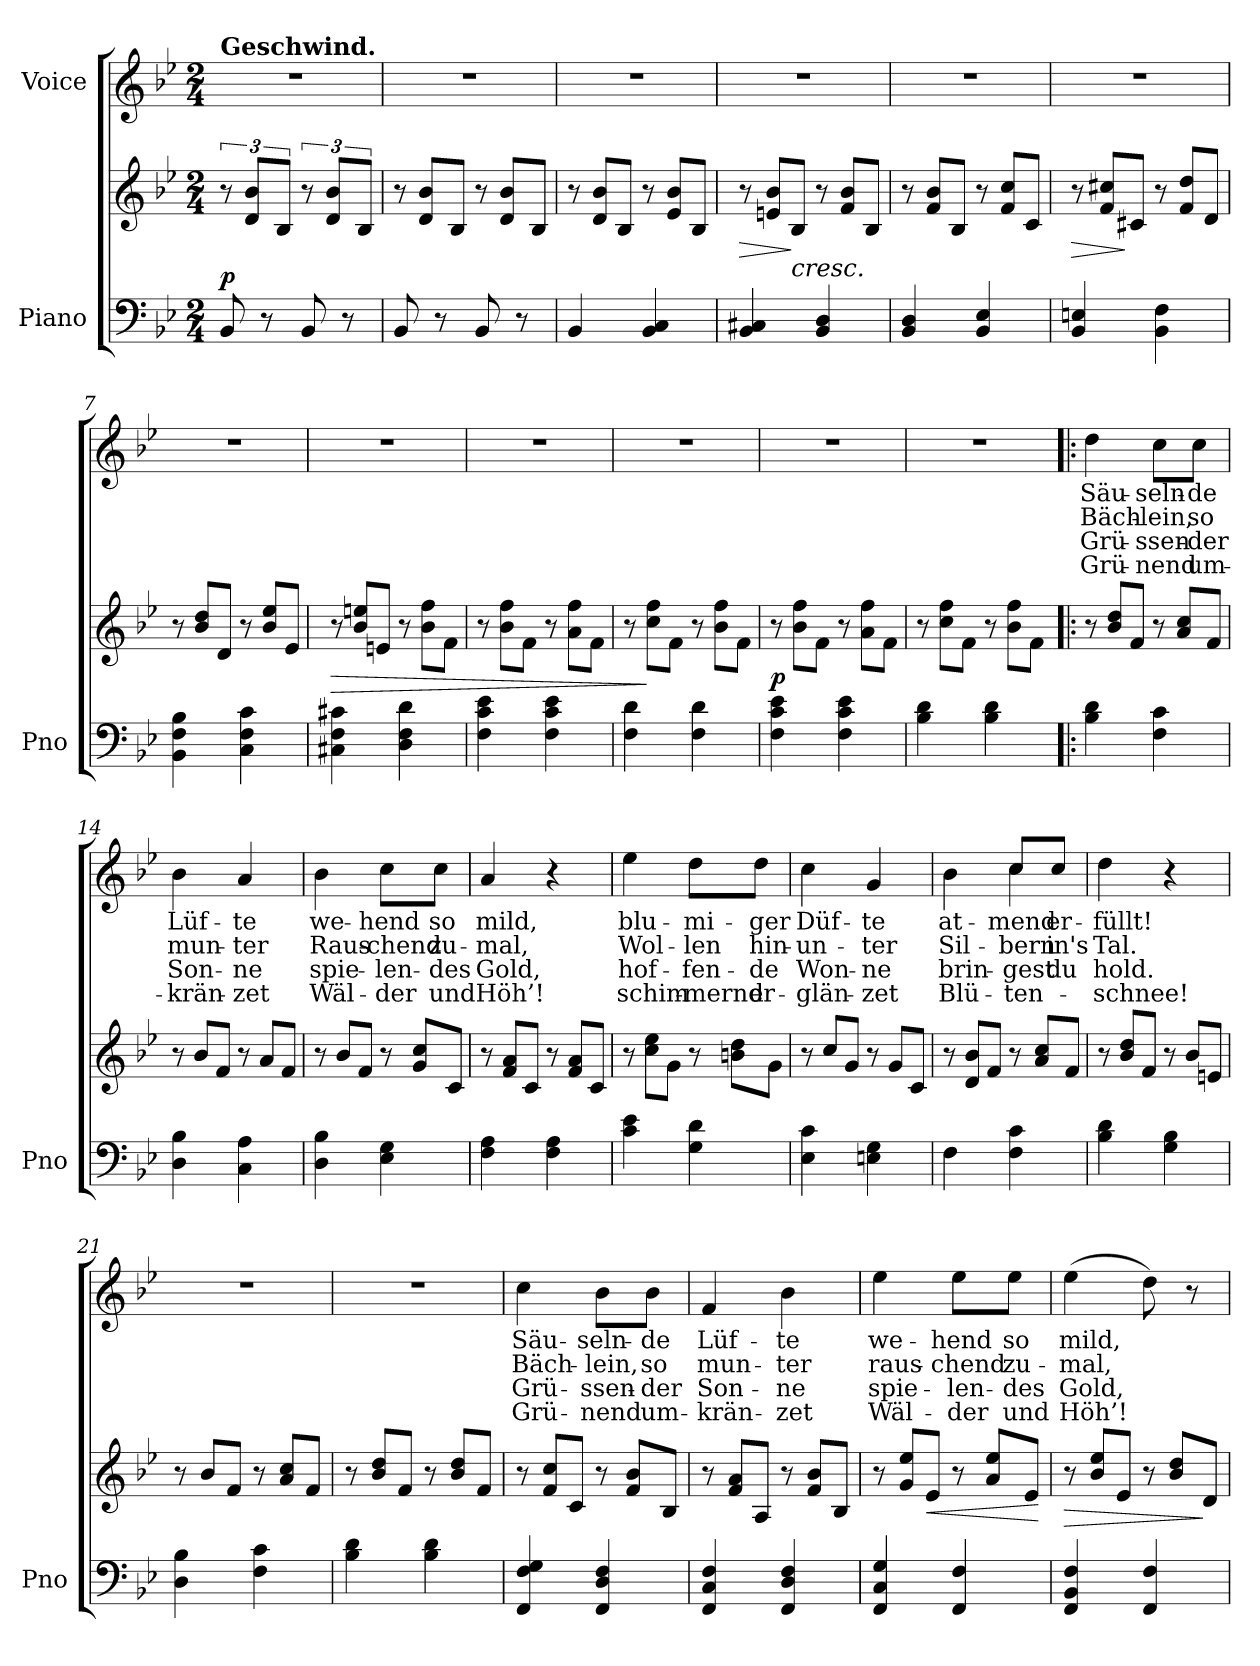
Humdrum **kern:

**kern	**kern	**dynam	**kern	**text	**text	**text	**text
*part2	*part2	*part2	*part1	*part1	*part1	*part1	*part1
*staff3	*staff2	*staff2/3	*staff1	*staff1	*staff1	*staff1	*staff1
*I"Piano	*	*	*I"Voice	*	*	*	*
*I'Pno	*	*	*	*	*	*	*
*clefF4	*clefG2	*	*clefG2	*	*	*	*
*k[b-e-]	*k[b-e-]	*	*k[b-e-]	*	*	*	*
*M2/4	*M2/4	*	*M2/4	*	*	*	*
=1	=1	=1	=1	=1	=1	=1	=1
!	!	!	!LO:TX:a:B:t=Geschwind.	!	!	!	!
!	!	!LO:DY:a=2	!	!	!	!	!
8BB-/	12r	p	2r	.	.	.	.
.	12d/ 12b-/L	.	.	.	.	.	.
8r	.	.	.	.	.	.	.
.	12B-/J	.	.	.	.	.	.
8BB-/	12r	.	.	.	.	.	.
.	12d/ 12b-/L	.	.	.	.	.	.
8r	.	.	.	.	.	.	.
.	12B-/J	.	.	.	.	.	.
=2	=2	=2	=2	=2	=2	=2	=2
*	*Xtuplet	*	*	*	*	*	*
8BB-/	12r	.	2r	.	.	.	.
.	12d/ 12b-/L	.	.	.	.	.	.
8r	.	.	.	.	.	.	.
.	12B-/J	.	.	.	.	.	.
8BB-/	12r	.	.	.	.	.	.
.	12d/ 12b-/L	.	.	.	.	.	.
8r	.	.	.	.	.	.	.
.	12B-/J	.	.	.	.	.	.
=3	=3	=3	=3	=3	=3	=3	=3
4BB-/	12r	.	2r	.	.	.	.
.	12d/ 12b-/L	.	.	.	.	.	.
.	12B-/J	.	.	.	.	.	.
4BB-/ 4C/	12r	.	.	.	.	.	.
.	12e-/ 12b-/L	.	.	.	.	.	.
.	12B-/J	.	.	.	.	.	.
=4	=4	=4	=4	=4	=4	=4	=4
!	!	!LO:HP:b	!	!	!	!	!
4BB-/ 4C#X/	12r	>	2r	.	.	.	.
.	12en/ 12b-/L	.	.	.	.	.	.
!	!LO:TX:b:i:t=cresc.	!	!	!	!	!	!
.	12B-/J	]	.	.	.	.	.
4BB-/ 4D/	12r	.	.	.	.	.	.
.	12f/ 12b-/L	.	.	.	.	.	.
.	12B-/J	.	.	.	.	.	.
=5	=5	=5	=5	=5	=5	=5	=5
4BB-/ 4D/	12r	.	2r	.	.	.	.
.	12f/ 12b-/L	.	.	.	.	.	.
.	12B-/J	.	.	.	.	.	.
4BB-/ 4E-/	12r	.	.	.	.	.	.
.	12f/ 12cc/L	.	.	.	.	.	.
.	12c/J	.	.	.	.	.	.
=6	=6	=6	=6	=6	=6	=6	=6
!	!	!LO:HP:b	!	!	!	!	!
4BB-/ 4En/	12r	>	2r	.	.	.	.
.	12f/ 12cc#X/L	.	.	.	.	.	.
.	12c#X/J	]	.	.	.	.	.
4BB-\ 4F\	12r	.	.	.	.	.	.
.	12f/ 12dd/L	.	.	.	.	.	.
.	12d/J	.	.	.	.	.	.
=7	=7	=7	=7	=7	=7	=7	=7
4BB-\ 4F\ 4B-\	12r	.	2r	.	.	.	.
.	12b-/ 12dd/L	.	.	.	.	.	.
.	12d/J	.	.	.	.	.	.
4C\ 4F\ 4c\	12r	.	.	.	.	.	.
.	12b-/ 12ee-/L	.	.	.	.	.	.
.	12e-/J	.	.	.	.	.	.
=8	=8	=8	=8	=8	=8	=8	=8
!	!	!LO:HP:b	!	!	!	!	!
4C#X\ 4F\ 4c#X\	12r	>	2r	.	.	.	.
.	12b-/ 12een/L	.	.	.	.	.	.
.	12en/J	.	.	.	.	.	.
4D\ 4F\ 4d\	12r	.	.	.	.	.	.
.	12b-\ 12ff\L	.	.	.	.	.	.
.	12f\J	.	.	.	.	.	.
=9	=9	=9	=9	=9	=9	=9	=9
4F\ 4c\ 4e-\	12r	.	2r	.	.	.	.
.	12b-\ 12ff\L	.	.	.	.	.	.
.	12f\J	.	.	.	.	.	.
4F\ 4c\ 4e-\	12r	.	.	.	.	.	.
.	12a\ 12ff\L	.	.	.	.	.	.
.	12f\J	.	.	.	.	.	.
=10	=10	=10	=10	=10	=10	=10	=10
4F\ 4d\	12r	.	2r	.	.	.	.
.	12cc\ 12ff\L	]	.	.	.	.	.
.	12f\J	.	.	.	.	.	.
4F\ 4d\	12r	.	.	.	.	.	.
.	12b-\ 12ff\L	.	.	.	.	.	.
.	12f\J	.	.	.	.	.	.
=11	=11	=11	=11	=11	=11	=11	=11
!	!	!LO:DY:b	!	!	!	!	!
4F\ 4c\ 4e-\	12r	p	2r	.	.	.	.
.	12b-\ 12ff\L	.	.	.	.	.	.
.	12f\J	.	.	.	.	.	.
4F\ 4c\ 4e-\	12r	.	.	.	.	.	.
.	12a\ 12ff\L	.	.	.	.	.	.
.	12f\J	.	.	.	.	.	.
=12	=12	=12	=12	=12	=12	=12	=12
4B-\ 4d\	12r	.	2r	.	.	.	.
.	12cc\ 12ff\L	.	.	.	.	.	.
.	12f\J	.	.	.	.	.	.
4B-\ 4d\	12r	.	.	.	.	.	.
.	12b-\ 12ff\L	.	.	.	.	.	.
.	12f\J	.	.	.	.	.	.
=13!|:	=13!|:	=13!|:	=13!|:	=13!|:	=13!|:	=13!|:	=13!|:
4B-\ 4d\	12r	.	4dd\	Säu-	Bäch-	Grü-	Grü-
.	12b-/ 12dd/L	.	.	.	.	.	.
.	12f/J	.	.	.	.	.	.
4F\ 4c\	12r	.	8cc\L	-seln-	-lein,	-ssen-	-nend
.	12a/ 12cc/L	.	.	.	.	.	.
.	.	.	8cc\J	-de	so	-der	um-
.	12f/J	.	.	.	.	.	.
=14	=14	=14	=14	=14	=14	=14	=14
4D\ 4B-\	12r	.	4b-\	Lüf-	mun-	Son-	-krän-
.	12b-/L	.	.	.	.	.	.
.	12f/J	.	.	.	.	.	.
4C\ 4A\	12r	.	4a/	-te	-ter	-ne	-zet
.	12a/L	.	.	.	.	.	.
.	12f/J	.	.	.	.	.	.
=15	=15	=15	=15	=15	=15	=15	=15
4D\ 4B-\	12r	.	4b-\	we-	Raus-	spie-	Wäl-
.	12b-/L	.	.	.	.	.	.
.	12f/J	.	.	.	.	.	.
4E-\ 4G\	12r	.	8cc\L	-hend	-chend	-len-	-der
.	12g/ 12cc/L	.	.	.	.	.	.
.	.	.	8cc\J	so	zu-	-des	und
.	12c/J	.	.	.	.	.	.
=16	=16	=16	=16	=16	=16	=16	=16
4F\ 4A\	12r	.	4a/	mild,	-mal,	Gold,	Höh’!
.	12f/ 12a/L	.	.	.	.	.	.
.	12c/J	.	.	.	.	.	.
4F\ 4A\	12r	.	4r	.	.	.	.
.	12f/ 12a/L	.	.	.	.	.	.
.	12c/J	.	.	.	.	.	.
=17	=17	=17	=17	=17	=17	=17	=17
4c\ 4e-\	12r	.	4ee-\	blu-	Wol-	hof-	schim-
.	12cc\ 12ee-\L	.	.	.	.	.	.
.	12g\J	.	.	.	.	.	.
4G\ 4d\	12r	.	8dd\L	-mi-	-len	-fen-	-mernd
.	12bn\ 12dd\L	.	.	.	.	.	.
.	.	.	8dd\J	-ger	hin-	-de	er-
.	12g\J	.	.	.	.	.	.
=18	=18	=18	=18	=18	=18	=18	=18
4E-\ 4c\	12r	.	4cc\	Düf-	-un-	Won-	-glän-
.	12cc/L	.	.	.	.	.	.
.	12g/J	.	.	.	.	.	.
4En\ 4G\	12r	.	4g/	-te	-ter	-ne	-zet
.	12g/L	.	.	.	.	.	.
.	12c/J	.	.	.	.	.	.
=19	=19	=19	=19	=19	=19	=19	=19
*	*	*	*^	*	*	*	*
4F\	12r	.	4b-\	4ryy	at-	Sil-	brin-	Blü-
.	12d/ 12b-/L	.	.	.	.	.	.	.
.	12f/J	.	.	.	.	.	.	.
4F\ 4c\	12r	.	8cc/L	4cc\	-mend	-bern	-gest	-ten-
.	12a/ 12cc/L	.	.	.	.	.	.	.
.	.	.	8cc/J	.	er-	in's	du	.
.	12f/J	.	.	.	.	.	.	.
*	*	*	*v	*v	*	*	*	*
=20	=20	=20	=20	=20	=20	=20	=20
4B-\ 4d\	12r	.	4dd\	-füllt!	Tal.	hold.	schnee!
.	12b-/ 12dd/L	.	.	.	.	.	.
.	12f/J	.	.	.	.	.	.
4G\ 4B-\	12r	.	4r	.	.	.	.
.	12b-/L	.	.	.	.	.	.
.	12en/J	.	.	.	.	.	.
=21	=21	=21	=21	=21	=21	=21	=21
4D\ 4B-\	12r	.	2r	.	.	.	.
.	12b-/L	.	.	.	.	.	.
.	12f/J	.	.	.	.	.	.
4F\ 4c\	12r	.	.	.	.	.	.
.	12a/ 12cc/L	.	.	.	.	.	.
.	12f/J	.	.	.	.	.	.
=22	=22	=22	=22	=22	=22	=22	=22
4B-\ 4d\	12r	.	2r	.	.	.	.
.	12b-/ 12dd/L	.	.	.	.	.	.
.	12f/J	.	.	.	.	.	.
4B-\ 4d\	12r	.	.	.	.	.	.
.	12b-/ 12dd/L	.	.	.	.	.	.
.	12f/J	.	.	.	.	.	.
=23	=23	=23	=23	=23	=23	=23	=23
4FF/ 4F/ 4G/	12r	.	4cc\	Säu-	Bäch-	Grü-	Grü-
.	12f/ 12cc/L	.	.	.	.	.	.
.	12c/J	.	.	.	.	.	.
4FF/ 4D/ 4F/	12r	.	8b-\L	-seln-	-lein,	-ssen-	-nend
.	12f/ 12b-/L	.	.	.	.	.	.
.	.	.	8b-\J	-de	so	-der	um-
.	12B-/J	.	.	.	.	.	.
=24	=24	=24	=24	=24	=24	=24	=24
4FF/ 4C/ 4F/	12r	.	4f/	Lüf-	mun-	Son-	-krän-
.	12f/ 12a/L	.	.	.	.	.	.
.	12A/J	.	.	.	.	.	.
4FF/ 4D/ 4F/	12r	.	4b-\	-te	-ter	-ne	-zet
.	12f/ 12b-/L	.	.	.	.	.	.
.	12B-/J	.	.	.	.	.	.
=25	=25	=25	=25	=25	=25	=25	=25
4FF/ 4C/ 4G/	12r	.	4ee-\	we-	raus-	spie-	Wäl-
.	12g/ 12ee-/L	.	.	.	.	.	.
!	!	!LO:HP:b	!	!	!	!	!
.	12e-/J	<	.	.	.	.	.
4FF/ 4F/	12r	.	8ee-\L	-hend	-chend	-len-	-der
.	12a/ 12ee-/L	.	.	.	.	.	.
.	.	.	8ee-\J	so	zu-	-des	und
.	12e-/J	.	.	.	.	.	.
.	.	[	.	.	.	.	.
=26	=26	=26	=26	=26	=26	=26	=26
!	!	!LO:HP:b	!	!	!	!	!
4FF/ 4BB-/ 4F/	12r	>	(4ee-\	mild,	-mal,	Gold,	Höh’!
.	12b-/ 12ee-/L	.	.	.	.	.	.
.	12e-/J	.	.	.	.	.	.
4FF/ 4F/	12r	.	8dd\)	.	.	.	.
.	12b-/ 12dd/L	.	.	.	.	.	.
.	.	.	8r	.	.	.	.
.	12d/J	]	.	.	.	.	.
=	=	=	=	=	=	=	=
*-	*-	*-	*-	*-	*-	*-	*-
